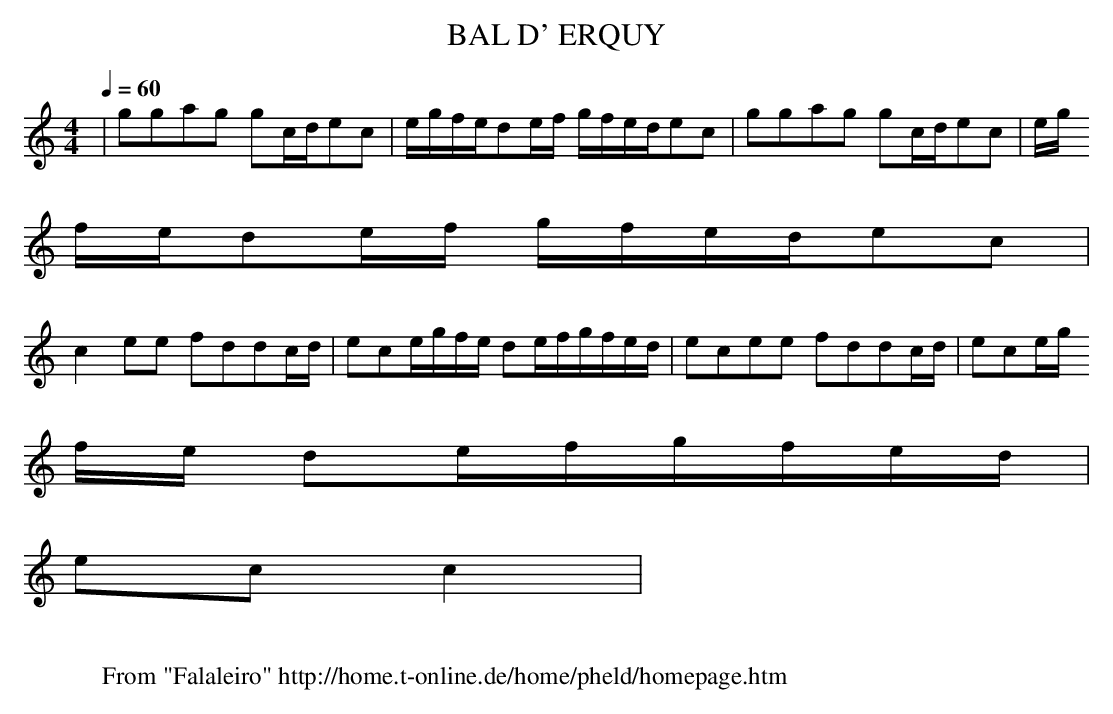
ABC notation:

X:1
T:BAL D' ERQUY
M:4/4
L:1/8
Q:1/4=60
K:C
|ggag gc/2d/2ec|e/2g/2f/2e/2de/2f/2 g/2f/2e/2d/2ec|ggag gc/2d/2ec|e/2g/2
f/2e/2de/2f/2 g/2f/2e/2d/2ec|
c2ee fddc/2d/2|ece/2g/2f/2e/2 de/2f/2g/2f/2e/2d/2|ecee fddc/2d/2|ece/2g/
2f/2e/2 de/2f/2g/2f/2e/2d/2|
ecc2|
W:
W: From "Falaleiro" http://home.t-online.de/home/pheld/homepage.htm
